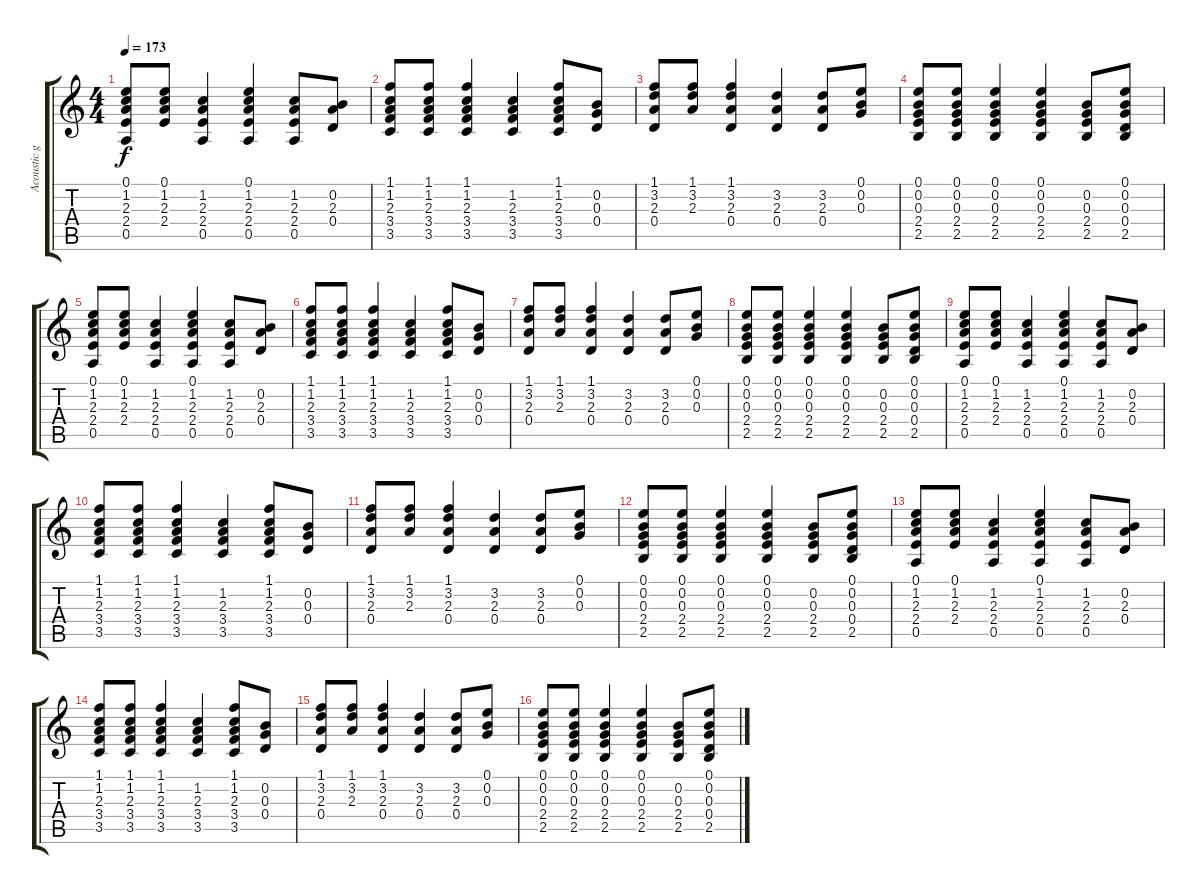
\track ("Acoustic guitar 1" "Acoustic g") {instrument acousticguitarnylon}
\staff {score tabs}
\tuning (E4 B3 G3 D3 A2 E2) {hide}
\ts (4 4)
\tempo 173
\clef g2
\ks c
(0.1 1.2 2.3 2.4 0.5).8{dy f} (0.1 1.2 2.3 2.4).8 (1.2 2.3 2.4 0.5).4 (0.1 1.2 2.3 2.4 0.5).4 (1.2 2.3 2.4 0.5).8 (0.2 2.3 0.4).8 |
(1.1 1.2 2.3 3.4 3.5).8 (1.1 1.2 2.3 3.4 3.5).8 (1.1 1.2 2.3 3.4 3.5).4 (1.2 2.3 3.4 3.5).4 (1.1 1.2 2.3 3.4 3.5).8 (0.2 0.3 0.4).8 |
(1.1 3.2 2.3 0.4).8 (1.1 3.2 2.3).8 (1.1 3.2 2.3 0.4).4 (3.2 2.3 0.4).4 (3.2 2.3 0.4).8 (0.1 0.2 0.3).8 |
(0.1 0.2 0.3 2.4 2.5).8 (0.1 0.2 0.3 2.4 2.5).8 (0.1 0.2 0.3 2.4 2.5).4 (0.1 0.2 0.3 2.4 2.5).4 (0.2 0.3 2.4 2.5).8 (0.1 0.2 0.3 0.4 2.5).8 |
(0.1 1.2 2.3 2.4 0.5).8 (0.1 1.2 2.3 2.4).8 (1.2 2.3 2.4 0.5).4 (0.1 1.2 2.3 2.4 0.5).4 (1.2 2.3 2.4 0.5).8 (0.2 2.3 0.4).8 |
(1.1 1.2 2.3 3.4 3.5).8 (1.1 1.2 2.3 3.4 3.5).8 (1.1 1.2 2.3 3.4 3.5).4 (1.2 2.3 3.4 3.5).4 (1.1 1.2 2.3 3.4 3.5).8 (0.2 0.3 0.4).8 |
(1.1 3.2 2.3 0.4).8 (1.1 3.2 2.3).8 (1.1 3.2 2.3 0.4).4 (3.2 2.3 0.4).4 (3.2 2.3 0.4).8 (0.1 0.2 0.3).8 |
(0.1 0.2 0.3 2.4 2.5).8 (0.1 0.2 0.3 2.4 2.5).8 (0.1 0.2 0.3 2.4 2.5).4 (0.1 0.2 0.3 2.4 2.5).4 (0.2 0.3 2.4 2.5).8 (0.1 0.2 0.3 0.4 2.5).8 |
(0.1 1.2 2.3 2.4 0.5).8 (0.1 1.2 2.3 2.4).8 (1.2 2.3 2.4 0.5).4 (0.1 1.2 2.3 2.4 0.5).4 (1.2 2.3 2.4 0.5).8 (0.2 2.3 0.4).8 |
(1.1 1.2 2.3 3.4 3.5).8 (1.1 1.2 2.3 3.4 3.5).8 (1.1 1.2 2.3 3.4 3.5).4 (1.2 2.3 3.4 3.5).4 (1.1 1.2 2.3 3.4 3.5).8 (0.2 0.3 0.4).8 |
(1.1 3.2 2.3 0.4).8 (1.1 3.2 2.3).8 (1.1 3.2 2.3 0.4).4 (3.2 2.3 0.4).4 (3.2 2.3 0.4).8 (0.1 0.2 0.3).8 |
(0.1 0.2 0.3 2.4 2.5).8 (0.1 0.2 0.3 2.4 2.5).8 (0.1 0.2 0.3 2.4 2.5).4 (0.1 0.2 0.3 2.4 2.5).4 (0.2 0.3 2.4 2.5).8 (0.1 0.2 0.3 0.4 2.5).8 |
(0.1 1.2 2.3 2.4 0.5).8 (0.1 1.2 2.3 2.4).8 (1.2 2.3 2.4 0.5).4 (0.1 1.2 2.3 2.4 0.5).4 (1.2 2.3 2.4 0.5).8 (0.2 2.3 0.4).8 |
(1.1 1.2 2.3 3.4 3.5).8 (1.1 1.2 2.3 3.4 3.5).8 (1.1 1.2 2.3 3.4 3.5).4 (1.2 2.3 3.4 3.5).4 (1.1 1.2 2.3 3.4 3.5).8 (0.2 0.3 0.4).8 |
(1.1 3.2 2.3 0.4).8 (1.1 3.2 2.3).8 (1.1 3.2 2.3 0.4).4 (3.2 2.3 0.4).4 (3.2 2.3 0.4).8 (0.1 0.2 0.3).8 |
(0.1 0.2 0.3 2.4 2.5).8 (0.1 0.2 0.3 2.4 2.5).8 (0.1 0.2 0.3 2.4 2.5).4 (0.1 0.2 0.3 2.4 2.5).4 (0.2 0.3 2.4 2.5).8 (0.1 0.2 0.3 0.4 2.5).8
